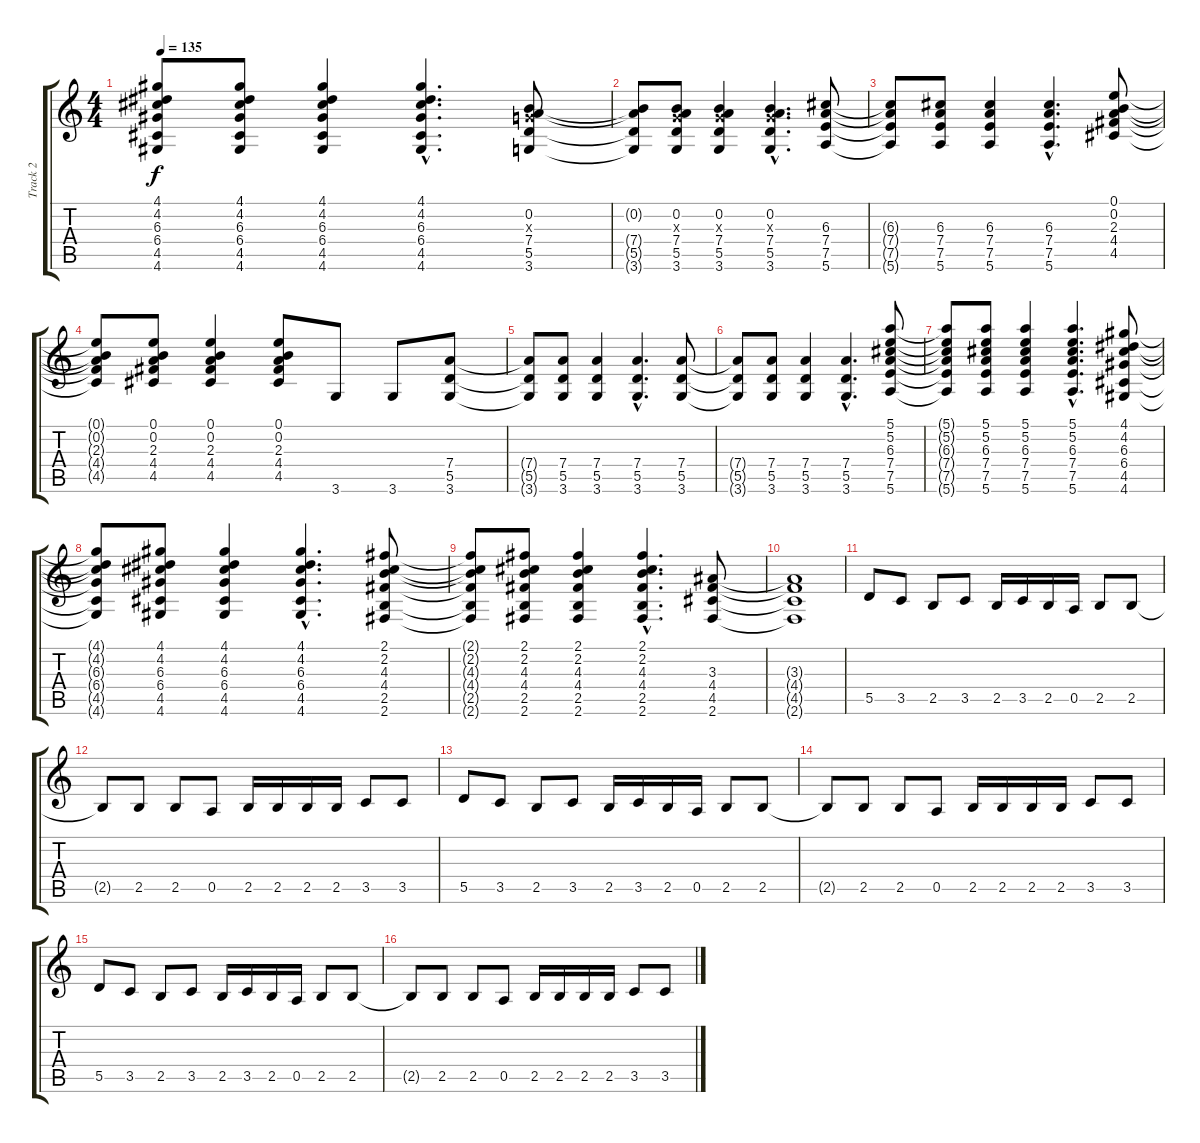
\track ("Track 2" "Track 2") {instrument overdrivenguitar}
\staff {score tabs}
\tuning (E4 B3 G3 D3 A2 E2) {hide}
\ts (4 4)
\tempo 135
\clef g2
\ks c
(4.1{t} 4.2{t} 6.3{t} 6.4{t} 4.5{t} 4.6{t}).8{dy f} (4.1 4.2 6.3 6.4 4.5 4.6).8 (4.1 4.2 6.3 6.4 4.5 4.6).4 (4.1{hac} 4.2{hac} 6.3{hac} 6.4{hac} 4.5{hac} 4.6{hac}).4{d} (0.2 0.3{x} 7.4 5.5 3.6).8 |
(0.2{t} 7.4{t} 5.5{t} 3.6{t}).8 (0.2 0.3{x} 7.4 5.5 3.6).8 (0.2 0.3{x} 7.4 5.5 3.6).4 (0.2{hac} 0.3{hac x} 7.4{hac} 5.5{hac} 3.6{hac}).4{d} (6.3 7.4 7.5 5.6).8 |
(6.3{t} 7.4{t} 7.5{t} 5.6{t}).8 (6.3 7.4 7.5 5.6).8 (6.3 7.4 7.5 5.6).4 (6.3{hac} 7.4{hac} 7.5{hac} 5.6{hac}).4{d} (0.1 0.2 2.3 4.4 4.5).8 |
(0.1{t} 0.2{t} 2.3{t} 4.4{t} 4.5{t}).8 (0.1 0.2 2.3 4.4 4.5).8 (0.1 0.2 2.3 4.4 4.5).4 (0.1 0.2 2.3 4.4 4.5).8 3.6.8 3.6.8 (7.4 5.5 3.6).8 |
(7.4{t} 5.5{t} 3.6{t}).8 (7.4 5.5 3.6).8 (7.4 5.5 3.6).4 (7.4{hac} 5.5{hac} 3.6{hac}).4{d} (7.4 5.5 3.6).8 |
(7.4{t} 5.5{t} 3.6{t}).8 (7.4 5.5 3.6).8 (7.4 5.5 3.6).4 (7.4{hac} 5.5{hac} 3.6{hac}).4{d} (5.1 5.2 6.3 7.4 7.5 5.6).8 |
(5.1{t} 5.2{t} 6.3{t} 7.4{t} 7.5{t} 5.6{t}).8 (5.1 5.2 6.3 7.4 7.5 5.6).8 (5.1 5.2 6.3 7.4 7.5 5.6).4 (5.1{hac} 5.2{hac} 6.3{hac} 7.4{hac} 7.5{hac} 5.6{hac}).4{d} (4.1 4.2 6.3 6.4 4.5 4.6).8 |
(4.1{t} 4.2{t} 6.3{t} 6.4{t} 4.5{t} 4.6{t}).8 (4.1 4.2 6.3 6.4 4.5 4.6).8 (4.1 4.2 6.3 6.4 4.5 4.6).4 (4.1{hac} 4.2{hac} 6.3{hac} 6.4{hac} 4.5{hac} 4.6{hac}).4{d} (2.1 2.2 4.3 4.4 2.5 2.6).8 |
(2.1{t} 2.2{t} 4.3{t} 4.4{t} 2.5{t} 2.6{t}).8 (2.1 2.2 4.3 4.4 2.5 2.6).8 (2.1 2.2 4.3 4.4 2.5 2.6).4 (2.1{hac} 2.2{hac} 4.3{hac} 4.4{hac} 2.5{hac} 2.6{hac}).4{d} (3.3 4.4 4.5 2.6).8 |
(3.3{t} 4.4{t} 4.5{t} 2.6{t}).1 |
5.5.8{volume 6} 3.5.8 2.5.8 3.5.8 2.5.16 3.5.16 2.5.16 0.5.16 2.5.8 2.5.8 |
2.5{t}.8 2.5.8 2.5.8 0.5.8 2.5.16 2.5.16 2.5.16 2.5.16 3.5.8 3.5.8 |
5.5.8{volume 7} 3.5.8 2.5.8 3.5.8 2.5.16 3.5.16 2.5.16 0.5.16 2.5.8 2.5.8 |
2.5{t}.8 2.5.8 2.5.8 0.5.8 2.5.16 2.5.16 2.5.16 2.5.16 3.5.8 3.5.8 |
5.5.8{volume 9} 3.5.8 2.5.8 3.5.8 2.5.16 3.5.16 2.5.16 0.5.16 2.5.8 2.5.8 |
2.5{t}.8 2.5.8 2.5.8 0.5.8 2.5.16 2.5.16 2.5.16 2.5.16 3.5.8 3.5.8
